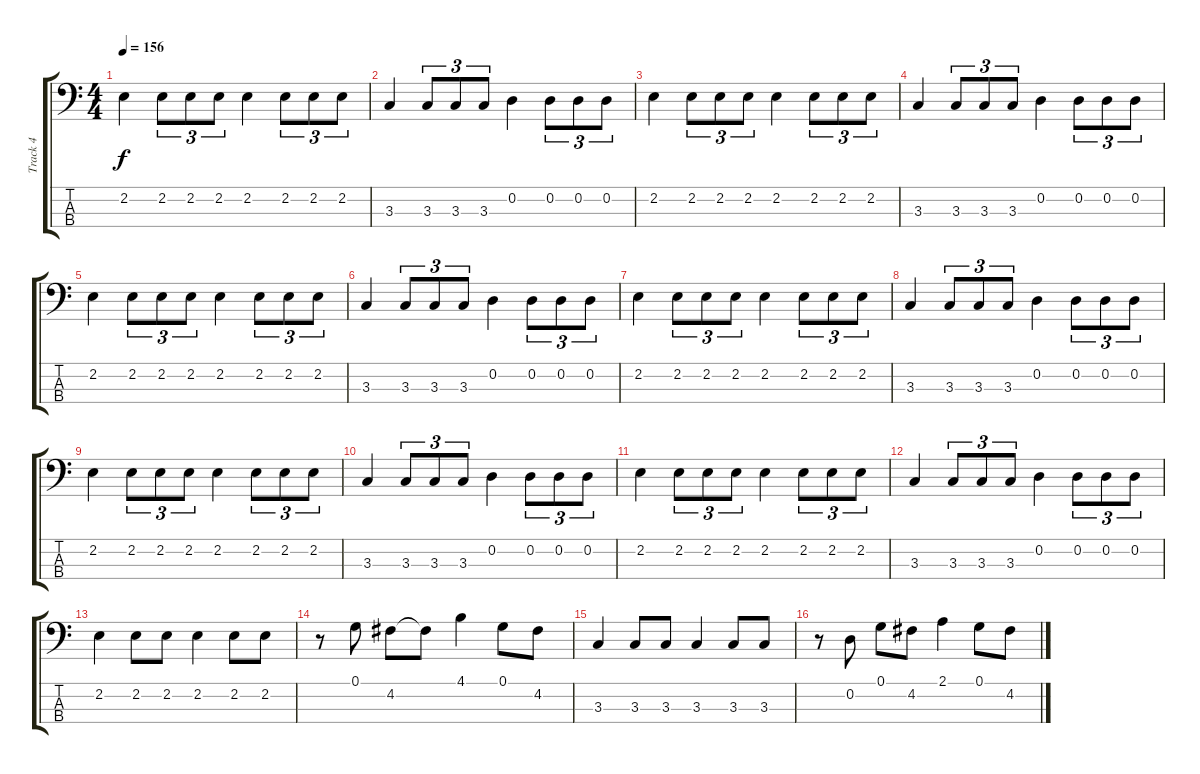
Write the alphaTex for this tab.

\track ("Track 4" "Track 4") {instrument electricbassfinger}
\staff {score tabs}
\tuning (G2 D2 A1 D1) {hide}
\ts (4 4)
\tempo 156
\clef f4
\ks c
2.2.4{dy f} 2.2.8{tu (3 2)} 2.2.8{tu (3 2)} 2.2.8{tu (3 2)} 2.2.4 2.2.8{tu (3 2)} 2.2.8{tu (3 2)} 2.2.8{tu (3 2)} |
3.3.4 3.3.8{tu (3 2)} 3.3.8{tu (3 2)} 3.3.8{tu (3 2)} 0.2.4 0.2.8{tu (3 2)} 0.2.8{tu (3 2)} 0.2.8{tu (3 2)} |
2.2.4 2.2.8{tu (3 2)} 2.2.8{tu (3 2)} 2.2.8{tu (3 2)} 2.2.4 2.2.8{tu (3 2)} 2.2.8{tu (3 2)} 2.2.8{tu (3 2)} |
3.3.4 3.3.8{tu (3 2)} 3.3.8{tu (3 2)} 3.3.8{tu (3 2)} 0.2.4 0.2.8{tu (3 2)} 0.2.8{tu (3 2)} 0.2.8{tu (3 2)} |
2.2.4 2.2.8{tu (3 2)} 2.2.8{tu (3 2)} 2.2.8{tu (3 2)} 2.2.4 2.2.8{tu (3 2)} 2.2.8{tu (3 2)} 2.2.8{tu (3 2)} |
3.3.4 3.3.8{tu (3 2)} 3.3.8{tu (3 2)} 3.3.8{tu (3 2)} 0.2.4 0.2.8{tu (3 2)} 0.2.8{tu (3 2)} 0.2.8{tu (3 2)} |
2.2.4 2.2.8{tu (3 2)} 2.2.8{tu (3 2)} 2.2.8{tu (3 2)} 2.2.4 2.2.8{tu (3 2)} 2.2.8{tu (3 2)} 2.2.8{tu (3 2)} |
3.3.4 3.3.8{tu (3 2)} 3.3.8{tu (3 2)} 3.3.8{tu (3 2)} 0.2.4 0.2.8{tu (3 2)} 0.2.8{tu (3 2)} 0.2.8{tu (3 2)} |
2.2.4 2.2.8{tu (3 2)} 2.2.8{tu (3 2)} 2.2.8{tu (3 2)} 2.2.4 2.2.8{tu (3 2)} 2.2.8{tu (3 2)} 2.2.8{tu (3 2)} |
3.3.4 3.3.8{tu (3 2)} 3.3.8{tu (3 2)} 3.3.8{tu (3 2)} 0.2.4 0.2.8{tu (3 2)} 0.2.8{tu (3 2)} 0.2.8{tu (3 2)} |
2.2.4 2.2.8{tu (3 2)} 2.2.8{tu (3 2)} 2.2.8{tu (3 2)} 2.2.4 2.2.8{tu (3 2)} 2.2.8{tu (3 2)} 2.2.8{tu (3 2)} |
3.3.4 3.3.8{tu (3 2)} 3.3.8{tu (3 2)} 3.3.8{tu (3 2)} 0.2.4 0.2.8{tu (3 2)} 0.2.8{tu (3 2)} 0.2.8{tu (3 2)} |
2.2.4 2.2.8 2.2.8 2.2.4 2.2.8 2.2.8 |
r.8 0.1.8 4.2.8 4.2{t}.8 4.1.4 0.1.8 4.2.8 |
3.3.4 3.3.8 3.3.8 3.3.4 3.3.8 3.3.8 |
r.8 0.2.8 0.1.8 4.2.8 2.1.4 0.1.8 4.2.8
